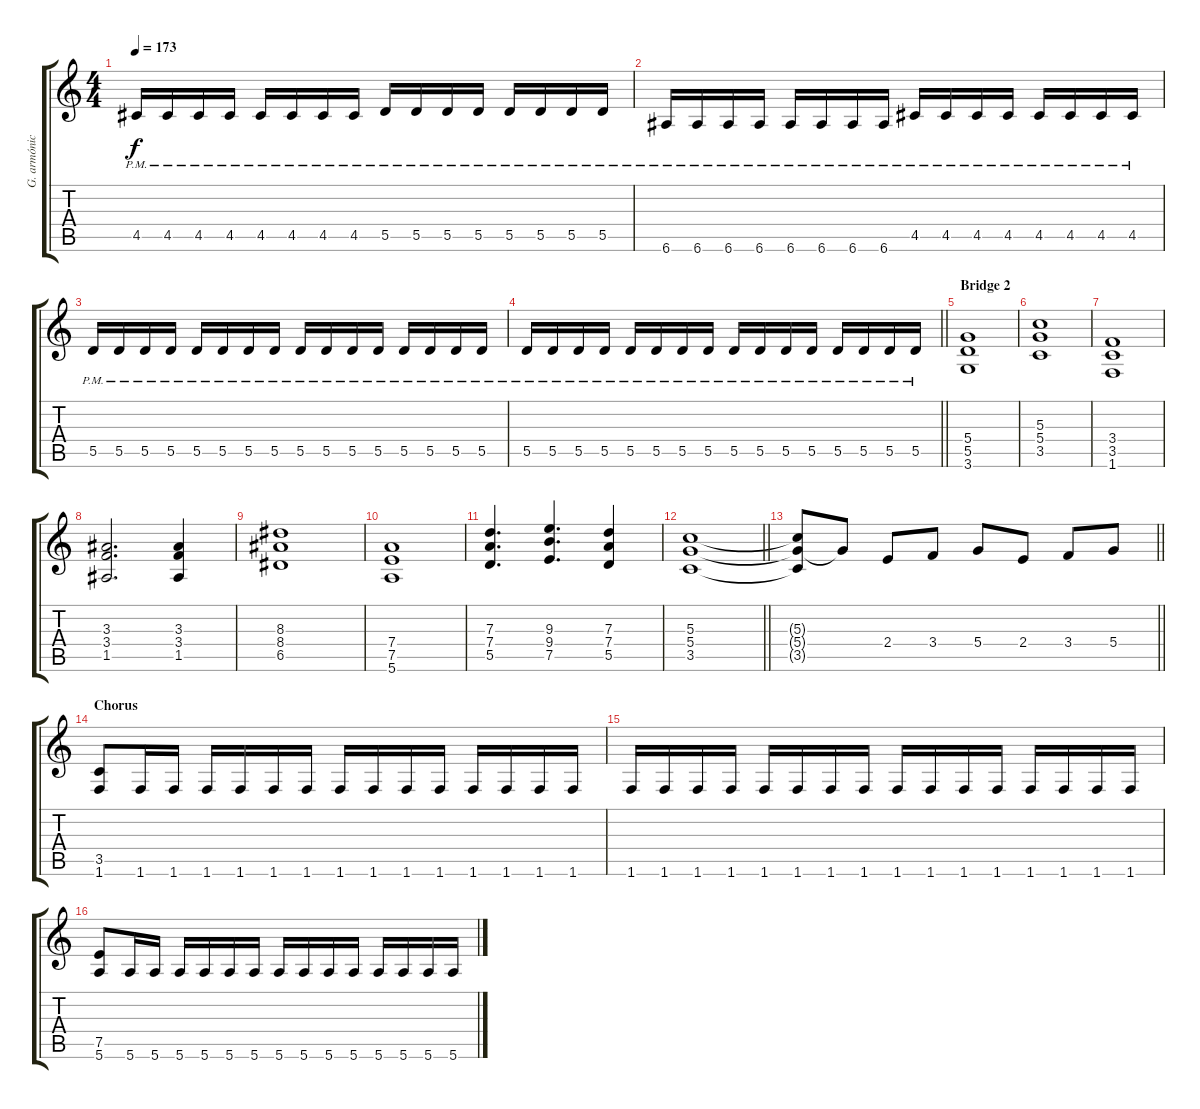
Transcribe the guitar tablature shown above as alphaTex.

\track ("G. armónica" "G. armónic") {instrument distortionguitar}
\staff {score tabs}
\tuning (E4 B3 G3 D3 A2 E2) {hide}
\ts (4 4)
\tempo 173
\clef g2
\ks c
4.5{pm}.16{dy f} 4.5{pm}.16 4.5{pm}.16 4.5{pm}.16 4.5{pm}.16 4.5{pm}.16 4.5{pm}.16 4.5{pm}.16 5.5{pm}.16 5.5{pm}.16 5.5{pm}.16 5.5{pm}.16 5.5{pm}.16 5.5{pm}.16 5.5{pm}.16 5.5{pm}.16 |
6.6{pm}.16 6.6{pm}.16 6.6{pm}.16 6.6{pm}.16 6.6{pm}.16 6.6{pm}.16 6.6{pm}.16 6.6{pm}.16 4.5{pm}.16 4.5{pm}.16 4.5{pm}.16 4.5{pm}.16 4.5{pm}.16 4.5{pm}.16 4.5{pm}.16 4.5{pm}.16 |
5.5{pm}.16 5.5{pm}.16 5.5{pm}.16 5.5{pm}.16 5.5{pm}.16 5.5{pm}.16 5.5{pm}.16 5.5{pm}.16 5.5{pm}.16 5.5{pm}.16 5.5{pm}.16 5.5{pm}.16 5.5{pm}.16 5.5{pm}.16 5.5{pm}.16 5.5{pm}.16 |
\barLineRight lightlight
5.5{pm}.16 5.5{pm}.16 5.5{pm}.16 5.5{pm}.16 5.5{pm}.16 5.5{pm}.16 5.5{pm}.16 5.5{pm}.16 5.5{pm}.16 5.5{pm}.16 5.5{pm}.16 5.5{pm}.16 5.5{pm}.16 5.5{pm}.16 5.5{pm}.16 5.5{pm}.16 |
\section ("" "Bridge 2")
(5.4 5.5 3.6).1 |
(5.3 5.4 3.5).1 |
(3.4 3.5 1.6).1 |
(3.3 3.4 1.5).2{d} (3.3 3.4 1.5).4 |
(8.3 8.4 6.5).1 |
(7.4 7.5 5.6).1 |
(7.3 7.4 5.5).4{d} (9.3 9.4 7.5).4{d} (7.3 7.4 5.5).4 |
\barLineRight lightlight
(5.3 5.4 3.5).1 |
\section ("" "")
\barLineRight lightlight
(5.3{t} 5.4{t} 3.5{t}).8 5.4{t}.8 2.4.8 3.4.8 5.4.8 2.4.8 3.4.8 5.4.8 |
\section ("" "Chorus")
(3.5 1.6).8 1.6.16 1.6.16 1.6.16 1.6.16 1.6.16 1.6.16 1.6.16 1.6.16 1.6.16 1.6.16 1.6.16 1.6.16 1.6.16 1.6.16 |
1.6.16 1.6.16 1.6.16 1.6.16 1.6.16 1.6.16 1.6.16 1.6.16 1.6.16 1.6.16 1.6.16 1.6.16 1.6.16 1.6.16 1.6.16 1.6.16 |
(7.5 5.6).8 5.6.16 5.6.16 5.6.16 5.6.16 5.6.16 5.6.16 5.6.16 5.6.16 5.6.16 5.6.16 5.6.16 5.6.16 5.6.16 5.6.16
